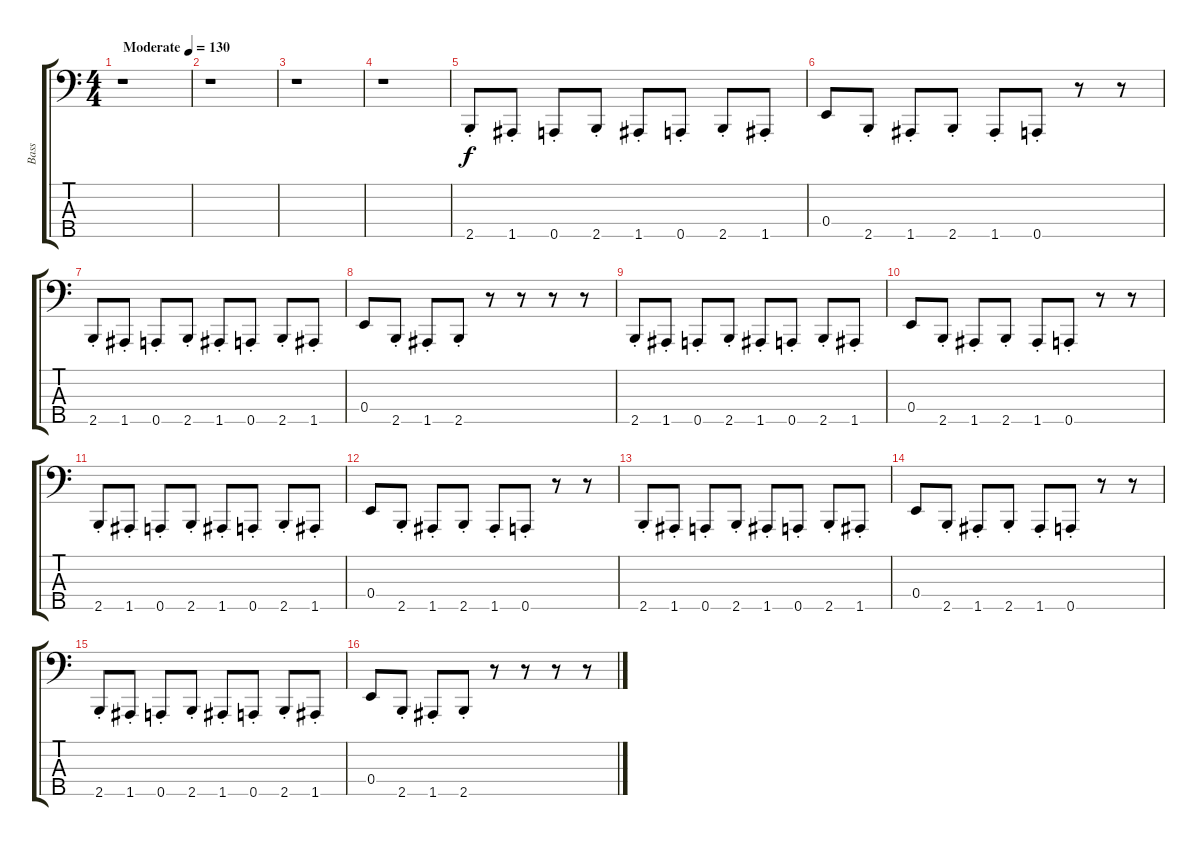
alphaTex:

\track ("Bass" "Bass") {instrument electricbasspick}
\staff {score tabs}
\tuning (Gb2 D2 A1 E1 A0) {hide}
\ts (4 4)
\tempo (130 "Moderate")
\clef f4
\ks c
r.1{dy f instrument electricbasspick} |
r.1 |
r.1 |
r.1 |
2.5{st}.8 1.5{st}.8 0.5{st}.8 2.5{st}.8 1.5{st}.8 0.5{st}.8 2.5{st}.8 1.5{st}.8 |
0.4.8 2.5{st}.8 1.5{st}.8 2.5{st}.8 1.5{st}.8 0.5{st}.8 r.8 r.8 |
2.5{st}.8 1.5{st}.8 0.5{st}.8 2.5{st}.8 1.5{st}.8 0.5{st}.8 2.5{st}.8 1.5{st}.8 |
0.4.8 2.5{st}.8 1.5{st}.8 2.5{st}.8 r.8 r.8 r.8 r.8 |
2.5{st}.8 1.5{st}.8 0.5{st}.8 2.5{st}.8 1.5{st}.8 0.5{st}.8 2.5{st}.8 1.5{st}.8 |
0.4.8 2.5{st}.8 1.5{st}.8 2.5{st}.8 1.5{st}.8 0.5{st}.8 r.8 r.8 |
2.5{st}.8 1.5{st}.8 0.5{st}.8 2.5{st}.8 1.5{st}.8 0.5{st}.8 2.5{st}.8 1.5{st}.8 |
0.4.8 2.5{st}.8 1.5{st}.8 2.5{st}.8 1.5{st}.8 0.5{st}.8 r.8 r.8 |
2.5{st}.8 1.5{st}.8 0.5{st}.8 2.5{st}.8 1.5{st}.8 0.5{st}.8 2.5{st}.8 1.5{st}.8 |
0.4.8 2.5{st}.8 1.5{st}.8 2.5{st}.8 1.5{st}.8 0.5{st}.8 r.8 r.8 |
2.5{st}.8 1.5{st}.8 0.5{st}.8 2.5{st}.8 1.5{st}.8 0.5{st}.8 2.5{st}.8 1.5{st}.8 |
0.4.8 2.5{st}.8 1.5{st}.8 2.5{st}.8 r.8 r.8 r.8 r.8
